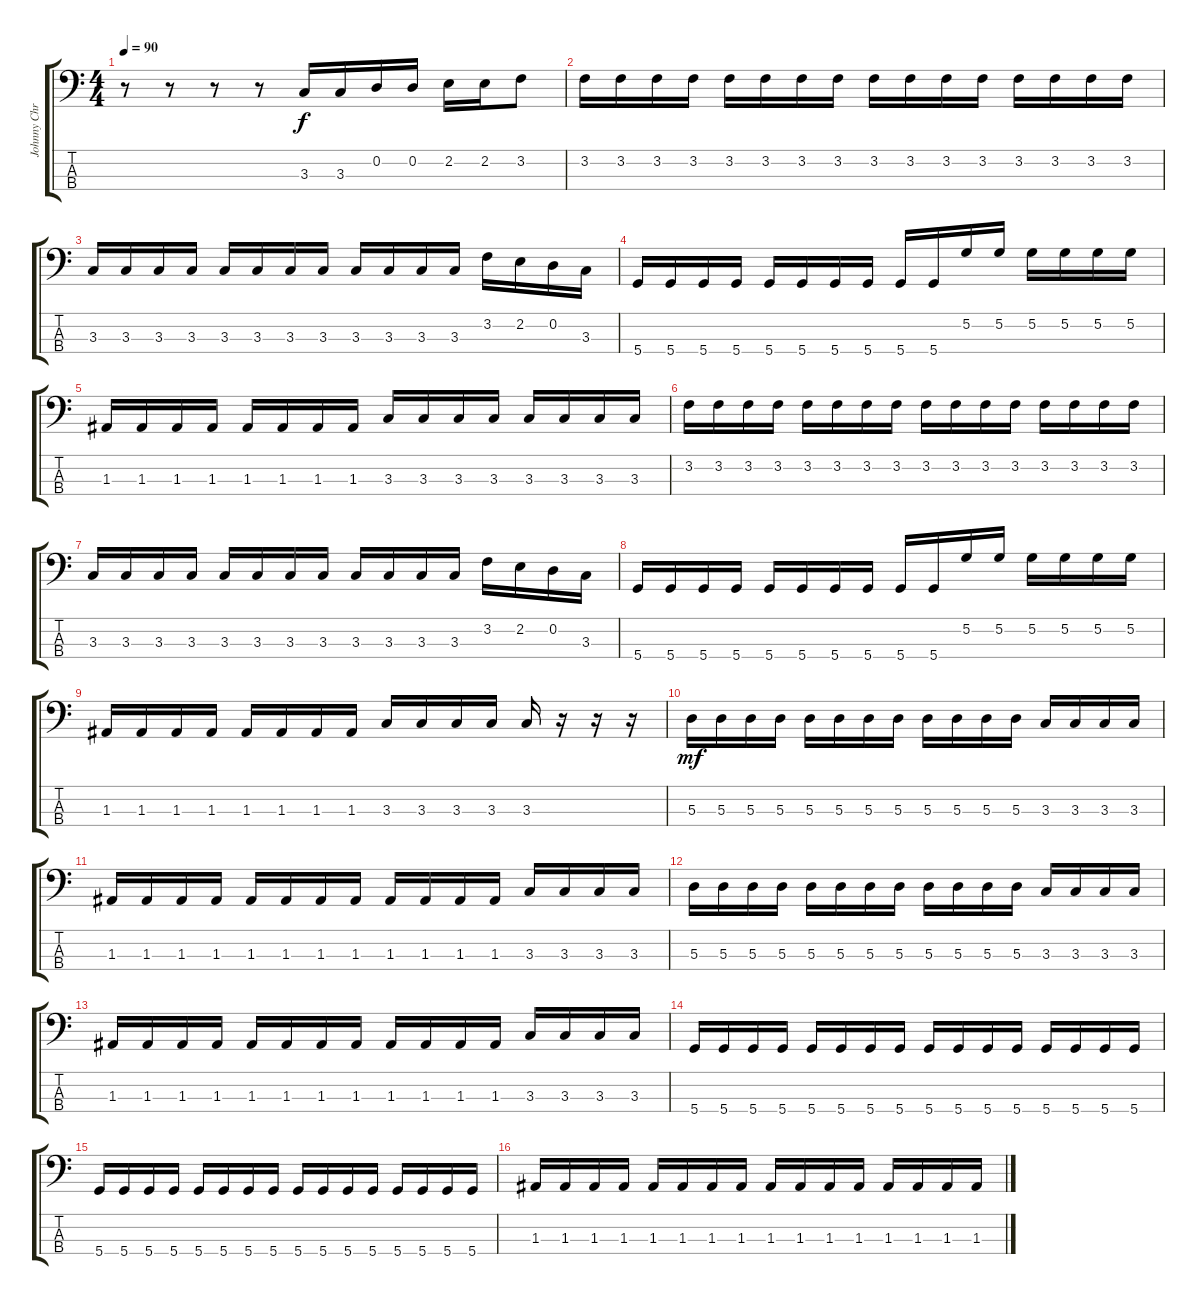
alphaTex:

\track ("Johnny Christ" "Johnny Chr") {instrument electricbasspick}
\staff {score tabs}
\tuning (G2 D2 A1 D1) {hide}
\ts (4 4)
\tempo 90
\clef f4
\ks c
r.8{dy f} r.8 r.8 r.8 3.3.16 3.3.16 0.2.16 0.2.16 2.2.16 2.2.16 3.2.8 |
3.2.16 3.2.16 3.2.16 3.2.16 3.2.16 3.2.16 3.2.16 3.2.16 3.2.16 3.2.16 3.2.16 3.2.16 3.2.16 3.2.16 3.2.16 3.2.16 |
3.3.16 3.3.16 3.3.16 3.3.16 3.3.16 3.3.16 3.3.16 3.3.16 3.3.16 3.3.16 3.3.16 3.3.16 3.2.16 2.2.16 0.2.16 3.3.16 |
5.4.16 5.4.16 5.4.16 5.4.16 5.4.16 5.4.16 5.4.16 5.4.16 5.4.16 5.4.16 5.2.16 5.2.16 5.2.16 5.2.16 5.2.16 5.2.16 |
1.3.16 1.3.16 1.3.16 1.3.16 1.3.16 1.3.16 1.3.16 1.3.16 3.3.16 3.3.16 3.3.16 3.3.16 3.3.16 3.3.16 3.3.16 3.3.16 |
3.2.16 3.2.16 3.2.16 3.2.16 3.2.16 3.2.16 3.2.16 3.2.16 3.2.16 3.2.16 3.2.16 3.2.16 3.2.16 3.2.16 3.2.16 3.2.16 |
3.3.16 3.3.16 3.3.16 3.3.16 3.3.16 3.3.16 3.3.16 3.3.16 3.3.16 3.3.16 3.3.16 3.3.16 3.2.16 2.2.16 0.2.16 3.3.16 |
5.4.16 5.4.16 5.4.16 5.4.16 5.4.16 5.4.16 5.4.16 5.4.16 5.4.16 5.4.16 5.2.16 5.2.16 5.2.16 5.2.16 5.2.16 5.2.16 |
1.3.16 1.3.16 1.3.16 1.3.16 1.3.16 1.3.16 1.3.16 1.3.16 3.3.16 3.3.16 3.3.16 3.3.16 3.3.16 r.16 r.16 r.16 |
5.3.16{dy mf} 5.3.16 5.3.16 5.3.16 5.3.16 5.3.16 5.3.16 5.3.16 5.3.16 5.3.16 5.3.16 5.3.16 3.3.16 3.3.16 3.3.16 3.3.16 |
1.3.16 1.3.16 1.3.16 1.3.16 1.3.16 1.3.16 1.3.16 1.3.16 1.3.16 1.3.16 1.3.16 1.3.16 3.3.16 3.3.16 3.3.16 3.3.16 |
5.3.16 5.3.16 5.3.16 5.3.16 5.3.16 5.3.16 5.3.16 5.3.16 5.3.16 5.3.16 5.3.16 5.3.16 3.3.16 3.3.16 3.3.16 3.3.16 |
1.3.16 1.3.16 1.3.16 1.3.16 1.3.16 1.3.16 1.3.16 1.3.16 1.3.16 1.3.16 1.3.16 1.3.16 3.3.16 3.3.16 3.3.16 3.3.16 |
5.4.16 5.4.16 5.4.16 5.4.16 5.4.16 5.4.16 5.4.16 5.4.16 5.4.16 5.4.16 5.4.16 5.4.16 5.4.16 5.4.16 5.4.16 5.4.16 |
5.4.16 5.4.16 5.4.16 5.4.16 5.4.16 5.4.16 5.4.16 5.4.16 5.4.16 5.4.16 5.4.16 5.4.16 5.4.16 5.4.16 5.4.16 5.4.16 |
1.3.16 1.3.16 1.3.16 1.3.16 1.3.16 1.3.16 1.3.16 1.3.16 1.3.16 1.3.16 1.3.16 1.3.16 1.3.16 1.3.16 1.3.16 1.3.16
